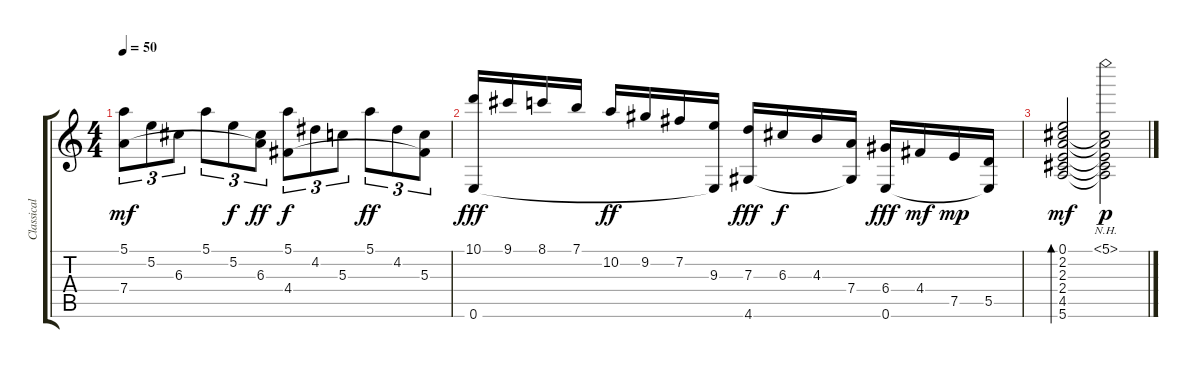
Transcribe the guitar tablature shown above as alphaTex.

\track ("Classical Guitar" "Classical ") {instrument acousticguitarnylon}
\staff {score tabs}
\tuning (E4 B3 G3 D3 A2 E2) {hide}
\ts (4 4)
\tempo 50
\clef g2
\ks c
(5.1 7.4).8{tu (3 2) dy mf} 5.2.8{tu (3 2)} 6.3.8{tu (3 2)} 5.1.8{tu (3 2)} 5.2.8{tu (3 2) dy f} (6.3 7.4{t}).8{tu (3 2) dy ff} (5.1 4.4).8{tu (3 2) dy f} 4.2.8{tu (3 2)} 5.3.8{tu (3 2)} 5.1.8{tu (3 2) dy ff} 4.2.8{tu (3 2)} (5.3 4.4{t}).8{tu (3 2)} |
(10.1 0.6).16{dy fff} 9.1.16 8.1.16 7.1.16 10.2.16{dy ff} 9.2.16 7.2.16 (9.3 0.6{t}).16 (7.3 4.6).16{dy fff} 6.3.16{dy f} 4.3.16 (7.4 4.6{t}).16 (6.4 0.6).16{dy fff} 4.4.16{dy mf} 7.5.16{dy mp} (5.5 0.6{t}).16 |
(0.1 2.2 2.3 2.4 4.5 5.6).2{bd 480 dy mf} (5.1{nh} 2.2{t} 2.3{t} 2.4{t} 4.5{t} 5.6{t}).2{dy p}
